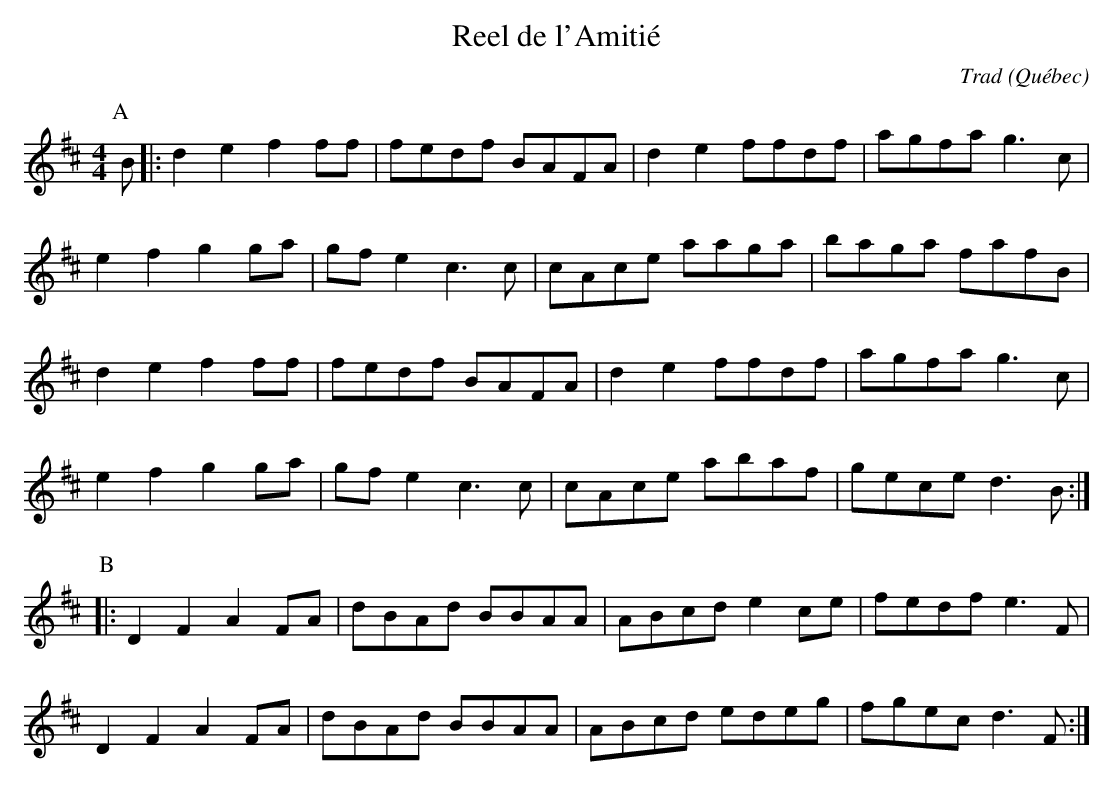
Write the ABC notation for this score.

X:1
T:Reel de l'Amitié
C:Trad
O:Québec
M:4/4
L:1/8
K:Dmaj
P:A
B |: d2e2 f2ff | fedf BAFA | d2e2 ffdf | agfa g3c |
e2f2 g2ga | gfe2 c3c | cAce aaga | baga fafB |
 d2e2 f2ff | fedf BAFA | d2e2 ffdf | agfa g3c |
e2f2 g2ga | gfe2 c3c | cAce abaf | gece d3B :|
P:B
|:D2F2 A2FA | dBAd BBAA | ABcd e2ce | fedf e3F |
D2F2 A2FA | dBAd BBAA | ABcd edeg | fgec d3F :|
